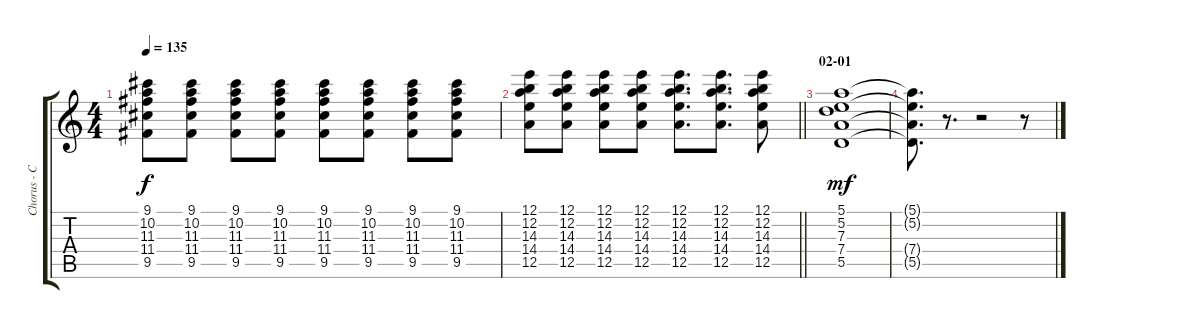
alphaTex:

\track ("Chorus - Clean" "Chorus - C") {instrument electricguitarclean}
\staff {score tabs}
\tuning (E4 B3 G3 D3 A2 D2) {hide}
\ts (4 4)
\tempo 135
\clef g2
\ks c
(9.1 10.2 11.3 11.4 9.5).8{dy f} (9.1 10.2 11.3 11.4 9.5).8 (9.1 10.2 11.3 11.4 9.5).8 (9.1 10.2 11.3 11.4 9.5).8 (9.1 10.2 11.3 11.4 9.5).8 (9.1 10.2 11.3 11.4 9.5).8 (9.1 10.2 11.3 11.4 9.5).8 (9.1 10.2 11.3 11.4 9.5).8 |
\barLineRight lightlight
(12.1 12.2 14.3 14.4 12.5).8 (12.1 12.2 14.3 14.4 12.5).8 (12.1 12.2 14.3 14.4 12.5).8 (12.1 12.2 14.3 14.4 12.5).8 (12.1 12.2 14.3 14.4 12.5).8{d} (12.1 12.2 14.3 14.4 12.5).8{d} (12.1 12.2 14.3 14.4 12.5).8 |
\section ("" "02-01")
(5.1 5.2 7.3 7.4 5.5).1{dy mf} |
(5.1{t} 5.2{t} 7.4{t} 5.5{t}).8{d} r.8{d} r.2 r.8
